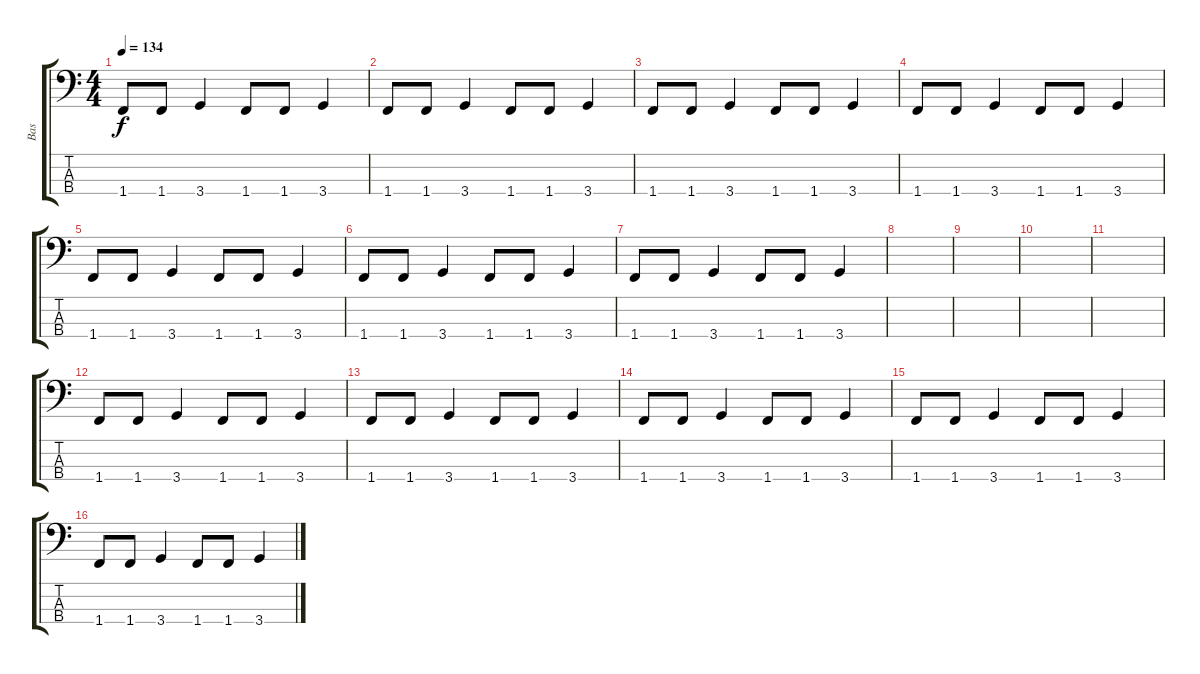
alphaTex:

\track ("Bas" "Bas") {instrument electricbassfinger}
\staff {score tabs}
\tuning (G2 D2 A1 E1) {hide}
\ts (4 4)
\tempo 134
\clef f4
\ks c
1.4.8{dy f} 1.4.8 3.4.4 1.4.8 1.4.8 3.4.4 |
1.4.8 1.4.8 3.4.4 1.4.8 1.4.8 3.4.4 |
1.4.8 1.4.8 3.4.4 1.4.8 1.4.8 3.4.4 |
1.4.8 1.4.8 3.4.4 1.4.8 1.4.8 3.4.4 |
1.4.8 1.4.8 3.4.4 1.4.8 1.4.8 3.4.4 |
1.4.8 1.4.8 3.4.4 1.4.8 1.4.8 3.4.4 |
1.4.8 1.4.8 3.4.4 1.4.8 1.4.8 3.4.4 |
|
|
|
|
1.4.8 1.4.8 3.4.4 1.4.8 1.4.8 3.4.4 |
1.4.8 1.4.8 3.4.4 1.4.8 1.4.8 3.4.4 |
1.4.8 1.4.8 3.4.4 1.4.8 1.4.8 3.4.4 |
1.4.8 1.4.8 3.4.4 1.4.8 1.4.8 3.4.4 |
1.4.8 1.4.8 3.4.4 1.4.8 1.4.8 3.4.4
